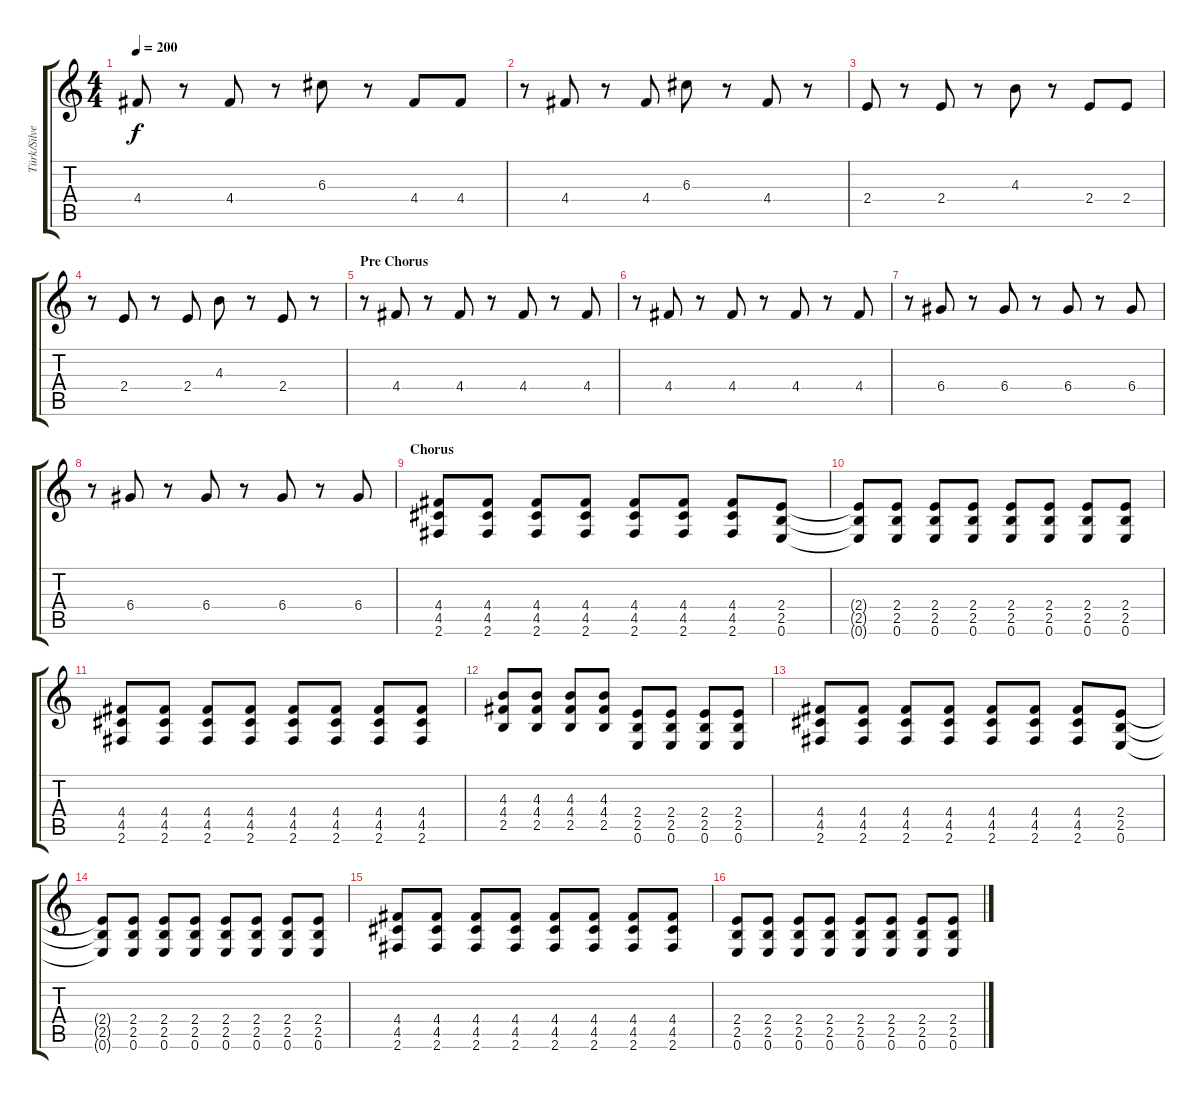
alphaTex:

\track ("Türk/Silver" "Türk/Silve") {instrument overdrivenguitar}
\staff {score tabs}
\tuning (E4 B3 G3 D3 A2 E2) {hide}
\ts (4 4)
\tempo 200
\clef g2
\ks c
4.4.8{dy f} r.8 4.4.8 r.8 6.3.8 r.8 4.4.8 4.4.8 |
r.8 4.4.8 r.8 4.4.8 6.3.8 r.8 4.4.8 r.8 |
2.4.8 r.8 2.4.8 r.8 4.3.8 r.8 2.4.8 2.4.8 |
r.8 2.4.8 r.8 2.4.8 4.3.8 r.8 2.4.8 r.8 |
\section ("" "Pre Chorus")
r.8 4.4.8 r.8 4.4.8 r.8 4.4.8 r.8 4.4.8 |
r.8 4.4.8 r.8 4.4.8 r.8 4.4.8 r.8 4.4.8 |
r.8 6.4.8 r.8 6.4.8 r.8 6.4.8 r.8 6.4.8 |
r.8 6.4.8 r.8 6.4.8 r.8 6.4.8 r.8 6.4.8 |
\section ("" "Chorus")
(4.4 4.5 2.6).8 (4.4 4.5 2.6).8 (4.4 4.5 2.6).8 (4.4 4.5 2.6).8 (4.4 4.5 2.6).8 (4.4 4.5 2.6).8 (4.4 4.5 2.6).8 (2.4 2.5 0.6).8 |
(2.4{t} 2.5{t} 0.6{t}).8 (2.4 2.5 0.6).8 (2.4 2.5 0.6).8 (2.4 2.5 0.6).8 (2.4 2.5 0.6).8 (2.4 2.5 0.6).8 (2.4 2.5 0.6).8 (2.4 2.5 0.6).8 |
(4.4 4.5 2.6).8 (4.4 4.5 2.6).8 (4.4 4.5 2.6).8 (4.4 4.5 2.6).8 (4.4 4.5 2.6).8 (4.4 4.5 2.6).8 (4.4 4.5 2.6).8 (4.4 4.5 2.6).8 |
(4.3 4.4 2.5).8 (4.3 4.4 2.5).8 (4.3 4.4 2.5).8 (4.3 4.4 2.5).8 (2.4 2.5 0.6).8 (2.4 2.5 0.6).8 (2.4 2.5 0.6).8 (2.4 2.5 0.6).8 |
(4.4 4.5 2.6).8 (4.4 4.5 2.6).8 (4.4 4.5 2.6).8 (4.4 4.5 2.6).8 (4.4 4.5 2.6).8 (4.4 4.5 2.6).8 (4.4 4.5 2.6).8 (2.4 2.5 0.6).8 |
(2.4{t} 2.5{t} 0.6{t}).8 (2.4 2.5 0.6).8 (2.4 2.5 0.6).8 (2.4 2.5 0.6).8 (2.4 2.5 0.6).8 (2.4 2.5 0.6).8 (2.4 2.5 0.6).8 (2.4 2.5 0.6).8 |
(4.4 4.5 2.6).8 (4.4 4.5 2.6).8 (4.4 4.5 2.6).8 (4.4 4.5 2.6).8 (4.4 4.5 2.6).8 (4.4 4.5 2.6).8 (4.4 4.5 2.6).8 (4.4 4.5 2.6).8 |
(2.4 2.5 0.6).8 (2.4 2.5 0.6).8 (2.4 2.5 0.6).8 (2.4 2.5 0.6).8 (2.4 2.5 0.6).8 (2.4 2.5 0.6).8 (2.4 2.5 0.6).8 (2.4 2.5 0.6).8
